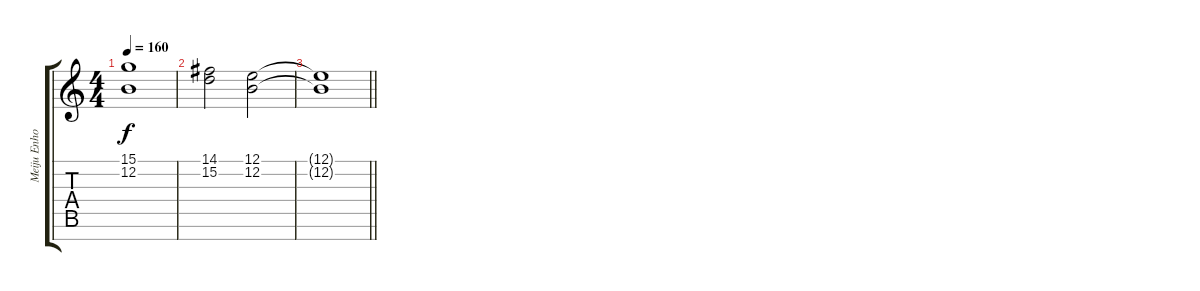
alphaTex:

\track ("Meiju Enho" "Meiju Enho") {instrument stringensemble2}
\staff {score tabs}
\tuning (E4 B3 G3 D3 A2 E2 B1) {hide}
\ts (4 4)
\tempo 160
\clef g2
\ks c
(15.1 12.2).1{dy f} |
(14.1 15.2).2 (12.1 12.2).2 |
\barLineRight lightlight
(12.1{t} 12.2{t}).1
